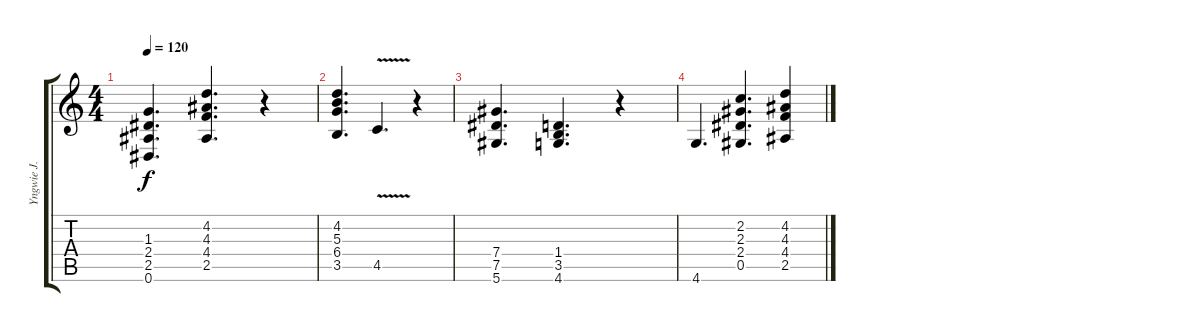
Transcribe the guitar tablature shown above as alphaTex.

\track ("Yngwie J. Malmsteen" "Yngwie J. ") {instrument overdrivenguitar}
\staff {score tabs}
\tuning (Eb4 Bb3 Gb3 Db3 Ab2 Eb2) {hide}
\ts (4 4)
\tempo 120
\clef g2
\ks c
(1.3 2.4 2.5 0.6).4{d dy f} (4.2 4.3 4.4 2.5).4{d} r.4 |
(4.2 5.3 6.4 3.5).4{d} 4.5{v}.4{d} r.4 |
(7.4 7.5 5.6).4{d} (1.4 3.5 4.6).4{d} r.4 |
4.6.4{d} (2.2 2.3 2.4 0.5).4{d} (4.2 4.3 4.4 2.5).4
